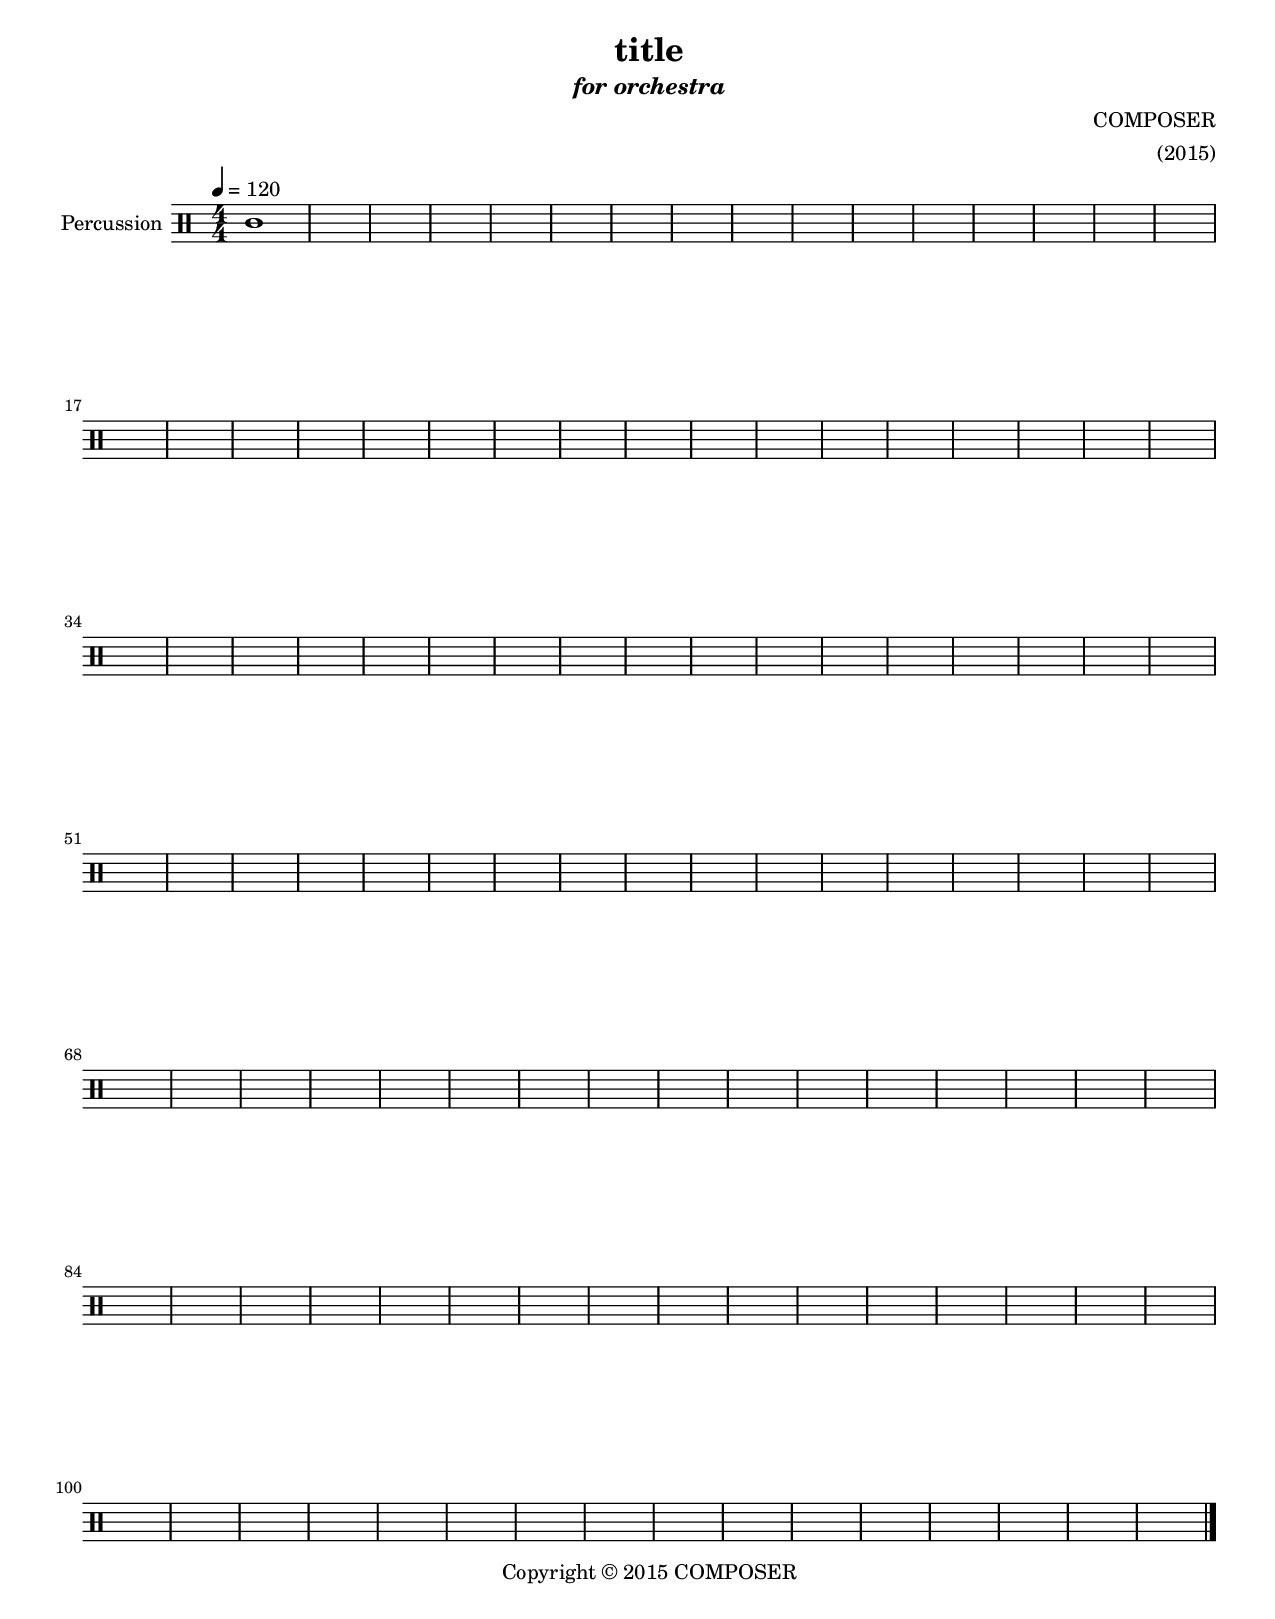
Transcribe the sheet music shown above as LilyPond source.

\version "2.18.2"

#(set-global-staff-size 18)
#(set-default-paper-size "letter")

\header {
  title = "title"
  subtitle = \markup { \italic "for orchestra" }
  dedication = ""
  composer = "COMPOSER"
  arranger = "(2015)"
  %piece = \markup \box {"Transposed Score"}
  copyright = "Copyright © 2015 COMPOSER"
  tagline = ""
}

\include "orchestra_metrics.ly"
\include "orchestra_notes.ly"
\include "orchestra_headings.ly"
\include "orchestra_definitions.ly"

PercussionHeading = {
  #(set-accidental-style 'neo-modern)
  \override Staff.Accidental #'hide-tied-accidental-after-break = ##t
  \set Staff.instrumentName = \markup \concat {"Percussion" " "}
}

\score {
  <<
    %\override Score.BarNumber #'break-visibility = ##(#t #t #t)
    %\override Score.BarNumber #'break-visibility = #end-of-line-invisible
    \override Score.Stem #'stemlet-length = #0.75
    \override Score.StaffSymbol.layer = #4
    \override Score.TimeSignature.layer = #3
    \new Staff = "percussion" \with {
      \override VerticalAxisGroup #'remove-empty = ##f
    }
    << \Metrics \PercussionHeading \PercussionNotes >>
  >>
  \layout {
    \context { \RemoveEmptyStaffContext }
    \context { \Staff \override TimeSignature.style = #'numbered \accidentalStyle "neo-modern"  }
  }
  %\midi { }
}

\paper {
  %two-sided = ##t
  page-limit-inter-system-space = ##t
  ragged-bottom = ##f
  ragged-last-bottom = ##f
  page-limit-inter-system-space-factor = 1.3
  top-margin = 1\cm
  inner-margin = 2\cm
  outer-margin = 1.6\cm
  left-margin = 1.4\cm
  %system-separator-markup = \slashSeparator
  %max-systems-per-page = 1
}
